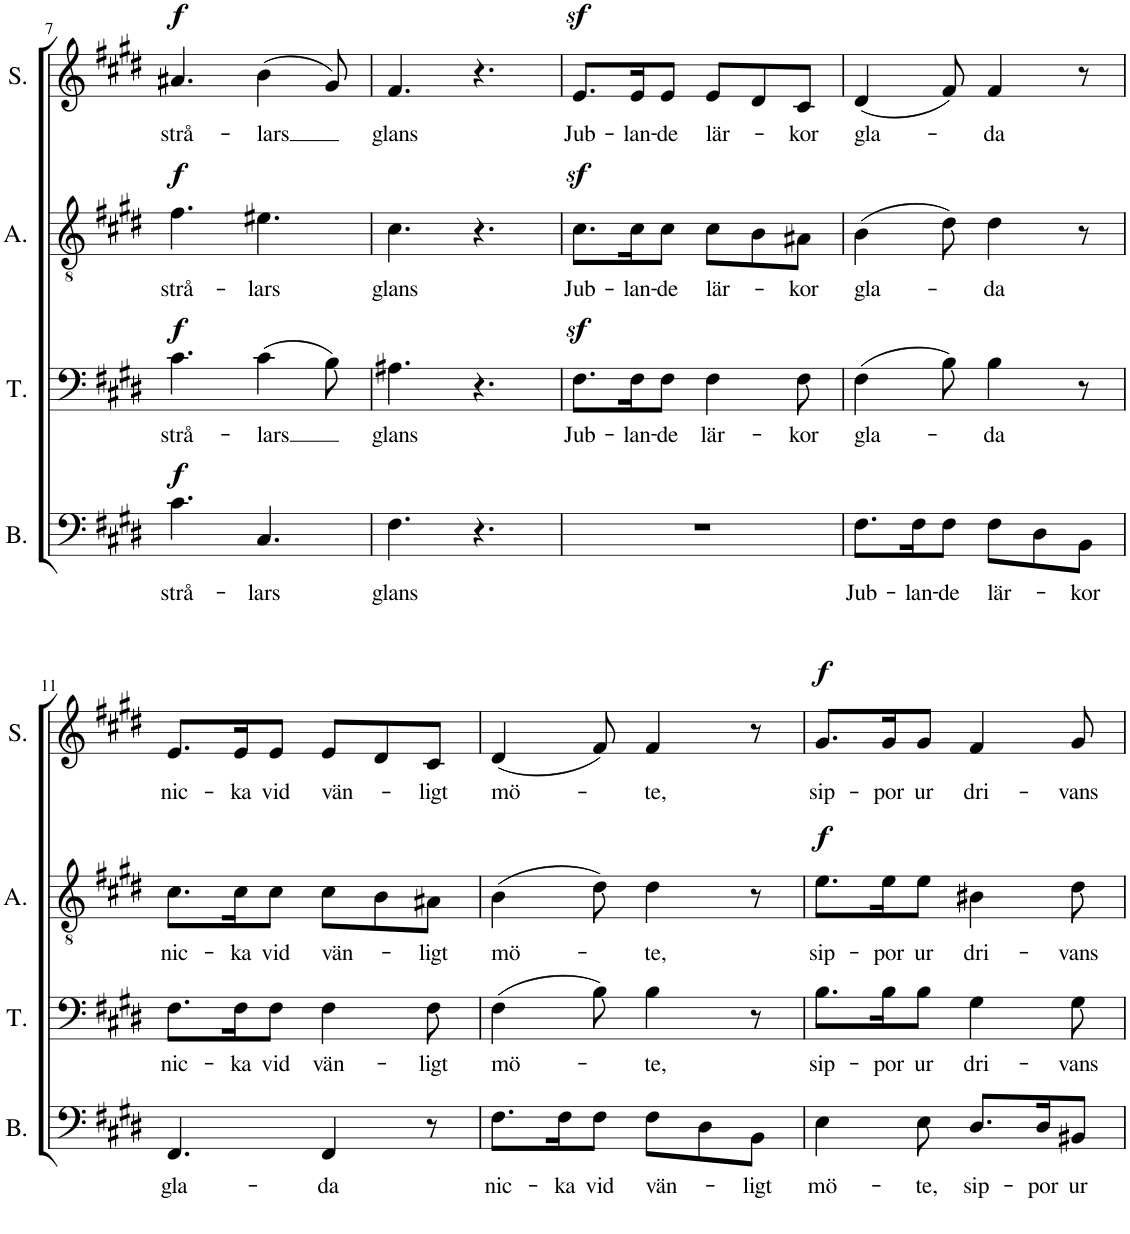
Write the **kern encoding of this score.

**kern	**text	**dynam	**kern	**text	**dynam	**kern	**text	**dynam	**kern	**text	**dynam
*part4	*part4	*part4	*part3	*part3	*part3	*part2	*part2	*part2	*part1	*part1	*part1
*staff4	*staff4	*staff4	*staff3	*staff3	*staff3	*staff2	*staff2	*staff2	*staff1	*staff1	*staff1
*I"Bass	*	*	*I"Tenor	*	*	*I"Alto	*	*	*I"Soprano	*	*
*I'B.	*	*	*I'T.	*	*	*I'A.	*	*	*I'S.	*	*
!!LO:PB:g=z
*clefF4	*	*	*clefF4	*	*	*clefGv2	*	*	*clefG2	*	*
*k[f#c#g#d#]	*	*	*k[f#c#g#d#]	*	*	*k[f#c#g#d#]	*	*	*k[f#c#g#d#]	*	*
*M6/8	*	*	*M6/8	*	*	*M6/8	*	*	*M6/8	*	*
=7	=7	=7	=7	=7	=7	=7	=7	=7	=7	=7	=7
!	!LO:LY:b	!LO:DY:a	!	!LO:LY:b	!LO:DY:a	!	!LO:LY:b	!LO:DY:a	!	!LO:LY:b	!LO:DY:a
4.c#\	strå-	f	4.c#\	strå-	f	4.f#\	strå-	f	4.a#X/	strå-	f
!	!LO:LY:b	!	!	!LO:LY:b	!	!	!LO:LY:b	!	!	!LO:LY:b	!
4.C#/	-lars	.	(4c#\	-lars	.	4.e#X\	-lars	.	(4b\	-lars	.
.	.	.	8B\)	.	.	.	.	.	8g#/)	.	.
=8	=8	=8	=8	=8	=8	=8	=8	=8	=8	=8	=8
!	!LO:LY:b	!	!	!LO:LY:b	!	!	!LO:LY:b	!	!	!LO:LY:b	!
4.F#\	glans	.	4.A#X\	glans	.	4.c#\	glans	.	4.f#/	glans	.
4.r	.	.	4.r	.	.	4.r	.	.	4.r	.	.
=9	=9	=9	=9	=9	=9	=9	=9	=9	=9	=9	=9
!	!	!	!	!LO:LY:b	!	!	!LO:LY:b	!	!	!LO:LY:b	!
2.r	.	.	8.F#z>\L	Jub-	.	8.c#z>\L	Jub-	.	8.ez>/L	Jub-	.
!	!	!	!	!LO:LY:b	!	!	!LO:LY:b	!	!	!LO:LY:b	!
.	.	.	16F#\K	-lan-	.	16c#\K	-lan-	.	16e/K	-lan-	.
!	!	!	!	!LO:LY:b	!	!	!LO:LY:b	!	!	!LO:LY:b	!
.	.	.	8F#\J	-de	.	8c#\J	-de	.	8e/J	-de	.
!	!	!	!	!LO:LY:b	!	!	!LO:LY:b	!	!	!LO:LY:b	!
.	.	.	4F#\	lär-	.	8c#\L	lär-	.	8e/L	lär-	.
.	.	.	.	.	.	8B\	.	.	8d#/	.	.
!	!	!	!	!LO:LY:b	!	!	!LO:LY:b	!	!	!LO:LY:b	!
.	.	.	8F#\	-kor	.	8A#X\J	-kor	.	8c#/J	-kor	.
=10	=10	=10	=10	=10	=10	=10	=10	=10	=10	=10	=10
!	!LO:LY:b	!	!	!LO:LY:b	!	!	!LO:LY:b	!	!	!LO:LY:b	!
8.F#\L	Jub-	.	(4F#\	gla-	.	(4B\	gla-	.	(4d#/	gla-	.
!	!LO:LY:b	!	!	!	!	!	!	!	!	!	!
16F#\K	-lan-	.	.	.	.	.	.	.	.	.	.
!	!LO:LY:b	!	!	!	!	!	!	!	!	!	!
8F#\J	-de	.	8B\)	.	.	8d#\)	.	.	8f#/)	.	.
!	!LO:LY:b	!	!	!LO:LY:b	!	!	!LO:LY:b	!	!	!LO:LY:b	!
8F#\L	lär-	.	4B\	-da	.	4d#\	-da	.	4f#/	-da	.
8D#\	.	.	.	.	.	.	.	.	.	.	.
!	!LO:LY:b	!	!	!	!	!	!	!	!	!	!
8BB\J	-kor	.	8r	.	.	8r	.	.	8r	.	.
!!LO:LB:g=z
=11	=11	=11	=11	=11	=11	=11	=11	=11	=11	=11	=11
!	!LO:LY:b	!	!	!LO:LY:b	!	!	!LO:LY:b	!	!	!LO:LY:b	!
4.FF#/	gla-	.	8.F#\L	nic-	.	8.c#\L	nic-	.	8.e/L	nic-	.
!	!	!	!	!LO:LY:b	!	!	!LO:LY:b	!	!	!LO:LY:b	!
.	.	.	16F#\K	-ka	.	16c#\K	-ka	.	16e/K	-ka	.
!	!	!	!	!LO:LY:b	!	!	!LO:LY:b	!	!	!LO:LY:b	!
.	.	.	8F#\J	vid	.	8c#\J	vid	.	8e/J	vid	.
!	!LO:LY:b	!	!	!LO:LY:b	!	!	!LO:LY:b	!	!	!LO:LY:b	!
4FF#/	-da	.	4F#\	vän-	.	8c#\L	vän-	.	8e/L	vän-	.
.	.	.	.	.	.	8B\	.	.	8d#/	.	.
!	!	!	!	!LO:LY:b	!	!	!LO:LY:b	!	!	!LO:LY:b	!
8r	.	.	8F#\	-ligt	.	8A#X\J	-ligt	.	8c#/J	-ligt	.
=12	=12	=12	=12	=12	=12	=12	=12	=12	=12	=12	=12
!	!LO:LY:b	!	!	!LO:LY:b	!	!	!LO:LY:b	!	!	!LO:LY:b	!
8.F#\L	nic-	.	(4F#\	mö-	.	(4B\	mö-	.	(4d#/	mö-	.
!	!LO:LY:b	!	!	!	!	!	!	!	!	!	!
16F#\K	-ka	.	.	.	.	.	.	.	.	.	.
!	!LO:LY:b	!	!	!	!	!	!	!	!	!	!
8F#\J	vid	.	8B\)	.	.	8d#\)	.	.	8f#/)	.	.
!	!LO:LY:b	!	!	!LO:LY:b	!	!	!LO:LY:b	!	!	!LO:LY:b	!
8F#\L	vän-	.	4B\	-te,	.	4d#\	-te,	.	4f#/	-te,	.
8D#\	.	.	.	.	.	.	.	.	.	.	.
!	!LO:LY:b	!	!	!	!	!	!	!	!	!	!
8BB\J	-ligt	.	8r	.	.	8r	.	.	8r	.	.
=13	=13	=13	=13	=13	=13	=13	=13	=13	=13	=13	=13
!	!LO:LY:b	!	!	!LO:LY:b	!	!	!LO:LY:b	!LO:DY:a	!	!LO:LY:b	!LO:DY:a
4E\	mö-	.	8.B\L	sip-	.	8.e\L	sip-	f	8.g#/L	sip-	f
!	!	!	!	!LO:LY:b	!	!	!LO:LY:b	!	!	!LO:LY:b	!
.	.	.	16B\K	-por	.	16e\K	-por	.	16g#/K	-por	.
!	!LO:LY:b	!	!	!LO:LY:b	!	!	!LO:LY:b	!	!	!LO:LY:b	!
8E\	-te,	.	8B\J	ur	.	8e\J	ur	.	8g#/J	ur	.
!	!LO:LY:b	!	!	!LO:LY:b	!	!	!LO:LY:b	!	!	!LO:LY:b	!
8.D#/L	sip-	.	4G#\	dri-	.	4B#X\	dri-	.	4f#/	dri-	.
!	!LO:LY:b	!	!	!	!	!	!	!	!	!	!
16D#/K	-por	.	.	.	.	.	.	.	.	.	.
!	!LO:LY:b	!	!	!LO:LY:b	!	!	!LO:LY:b	!	!	!LO:LY:b	!
8BB#X/J	ur	.	8G#\	-vans	.	8d#\	-vans	.	8g#/	-vans	.
=	=	=	=	=	=	=	=	=	=	=	=
*-	*-	*-	*-	*-	*-	*-	*-	*-	*-	*-	*-
